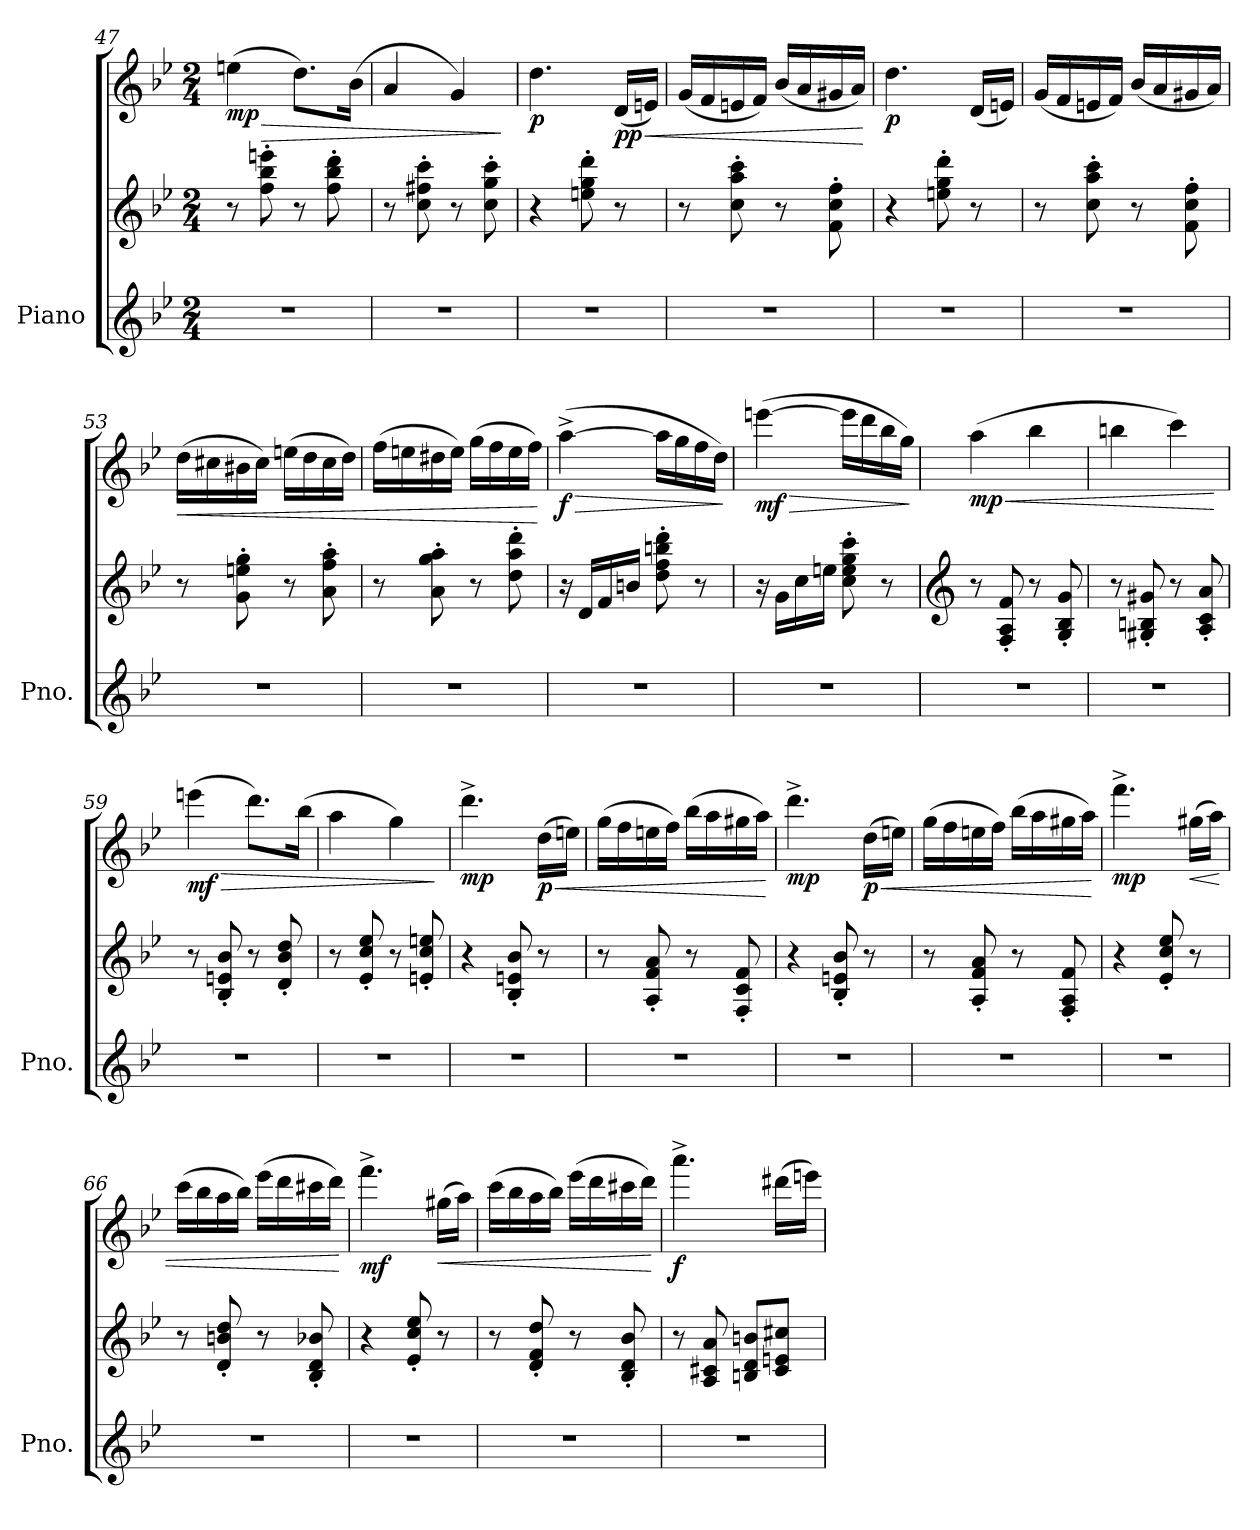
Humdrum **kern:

**kern	**kern	**kern	**dynam
*part1	*part1	*part1	*part1
*staff3	*staff2	*staff1	*staff1/2/3
*I"Piano	*	*	*
*I'Pno.	*	*	*
*clefG2	*clefG2	*clefG2	*
*k[b-e-]	*k[b-e-]	*k[b-e-]	*
*M2/4	*M2/4	*M2/4	*
=47	=47	=47	=47
!	!	!	!LO:HP:b
!	!	!	!LO:DY:n=1:b
2r	8r	(>4een\	> mp
.	8ff\' 8bb-\' 8eeen\'	.	.
.	8r	8.dd\L)	.
.	8ff\' 8bb-\' 8ddd\'	.	.
.	.	(>16b-\Jk	.
=48	=48	=48	=48
2r	8r	4a/	.
.	8cc\' 8ff#X\' 8ccc\'	.	.
.	8r	4g/)	.
.	8cc\' 8gg\' 8ccc\'	.	.
.	.	.	]
=49	=49	=49	=49
!	!	!	!LO:DY:b
2r	4r	4.dd\	p
.	8een\' 8gg\' 8ddd\'	.	.
!	!	!	!LO:HP:b
!	!	!	!LO:DY:n=1:b
.	8r	(<16d/LL	< pp
.	.	16en/JJ)	.
=50	=50	=50	=50
2r	8r	(<16g/LL	.
.	.	16f/	.
.	8cc\' 8aa\' 8ccc\'	16en/	.
.	.	16f/JJ)	.
.	8r	(<16b-/LL	.
.	.	16a/	.
.	8f\' 8cc\' 8ff\'	16g#X/	.
.	.	16a/JJ)	.
.	.	.	[
=51	=51	=51	=51
!	!	!	!LO:DY:b
2r	4r	4.dd\	p
.	8een\' 8gg\' 8ddd\'	.	.
.	8r	(<16d/LL	.
.	.	16en/JJ)	.
=52	=52	=52	=52
2r	8r	(<16g/LL	.
.	.	16f/	.
.	8cc\' 8aa\' 8ccc\'	16en/	.
.	.	16f/JJ)	.
.	8r	(<16b-/LL	.
.	.	16a/	.
.	8f\' 8cc\' 8ff\'	16g#X/	.
.	.	16a/JJ)	.
!!LO:LB:g=z
=53	=53	=53	=53
!	!	!	!LO:HP:b
2r	8r	(>16dd\LL	<
.	.	16cc#X\	.
.	8g\' 8een\' 8gg\'	16b#X\	.
.	.	16cc#\JJ)	.
.	8r	(>16een\LL	.
.	.	16dd\	.
.	8a\' 8ff\' 8aa\'	16cc#\	.
.	.	16dd\JJ)	.
=54	=54	=54	=54
2r	8r	(>16ff\LL	.
.	.	16een\	.
.	8a\' 8gg\' 8aa\'	16dd#X\	.
.	.	16ee\JJ)	.
.	8r	(>16gg\LL	.
.	.	16ff\	.
.	8dd\' 8aa\' 8ddd\'	16ee\	.
.	.	16ff\JJ)	.
.	.	.	[
=55	=55	=55	=55
!	!	!	!LO:HP:b
!	!	!	!LO:DY:n=1:b
2r	16r	(>[4aa^\	> f
.	16d/LL	.	.
.	16f/	.	.
.	16bn/JJ	.	.
.	8dd\' 8ff\' 8bbn\' 8ddd\'	16aa\LL]	.
.	.	16gg\	.
.	8r	16ff\	.
.	.	16dd\JJ)	.
.	.	.	]
=56	=56	=56	=56
!	!	!	!LO:HP:b
!	!	!	!LO:DY:n=1:b
2r	16r	(>[4eeen\	> mf
.	16g\LL	.	.
.	16cc\	.	.
.	16een\JJ	.	.
.	8cc\' 8ee\' 8gg\' 8ccc\'	16eee\LL]	.
.	.	16ddd\	.
.	8r	16bb-\	.
.	.	16gg\JJ)	.
.	.	.	]
=57	=57	=57	=57
*	*clefG2	*	*
!	!	!	!LO:HP:b
!	!	!	!LO:DY:n=1:b
2r	8r	(>4aa\	< mp
.	8F/' 8A/' 8f/'	.	.
.	8r	4bb-\	.
.	8G/' 8B-/' 8g/'	.	.
=58	=58	=58	=58
2r	8r	4bbn\	.
.	8G#X/' 8Bn/' 8g#X/'	.	.
.	8r	4ccc\)	.
.	8A/' 8c/' 8a/'	.	.
.	.	.	[
=59	=59	=59	=59
!	!	!	!LO:HP:b
!	!	!	!LO:DY:n=1:b
2r	8r	(>4eeen\	> mf
.	8B-/' 8en/' 8b-/'	.	.
.	8r	8.ddd\L)	.
.	8d/' 8b-/' 8dd/'	.	.
.	.	(>16bb-\Jk	.
=60	=60	=60	=60
2r	8r	4aa\	.
.	8e-/' 8cc/' 8ee-/'	.	.
.	8r	4gg\)	.
.	8en/' 8cc/' 8een/'	.	.
.	.	.	]
!!LO:LB:g=z
=61	=61	=61	=61
!	!	!	!LO:DY:b
2r	4r	4.ddd^\	mp
.	8B-/' 8en/' 8b-/'	.	.
!	!	!	!LO:HP:b
!	!	!	!LO:DY:n=1:b
.	8r	(>16dd\LL	< p
.	.	16een\JJ)	.
=62	=62	=62	=62
2r	8r	(>16gg\LL	.
.	.	16ff\	.
.	8A/' 8f/' 8a/'	16een\	.
.	.	16ff\JJ)	.
.	8r	(>16bb-\LL	.
.	.	16aa\	.
.	8F/' 8c/' 8f/'	16gg#X\	.
.	.	16aa\JJ)	.
.	.	.	[
=63	=63	=63	=63
!	!	!	!LO:DY:b
2r	4r	4.ddd^\	mp
.	8B-/' 8en/' 8b-/'	.	.
!	!	!	!LO:HP:b
!	!	!	!LO:DY:n=1:b
.	8r	(>16dd\LL	< p
.	.	16een\JJ)	.
=64	=64	=64	=64
2r	8r	(>16gg\LL	.
.	.	16ff\	.
.	8A/' 8f/' 8a/'	16een\	.
.	.	16ff\JJ)	.
.	8r	(>16bb-\LL	.
.	.	16aa\	.
.	8F/' 8A/' 8f/'	16gg#X\	.
.	.	16aa\JJ)	.
.	.	.	[
=65	=65	=65	=65
!	!	!	!LO:DY:b
2r	4r	4.fff^\	mp
.	8e-/' 8cc/' 8ee-/'	.	.
!	!	!	!LO:HP:b
.	8r	(>16gg#X\LL	<
.	.	16aa\JJ)	.
=66	=66	=66	=66
2r	8r	(>16ccc\LL	.
.	.	16bb-\	.
.	8d/' 8bn/' 8dd/'	16aa\	.
.	.	16bb-\JJ)	.
.	8r	(>16eee-\LL	.
.	.	16ddd\	.
.	8B-/' 8d/' 8b-X/'	16ccc#X\	.
.	.	16ddd\JJ)	.
.	.	.	[
=67	=67	=67	=67
!	!	!	!LO:DY:b
2r	4r	4.fff^\	mf
.	8e-/' 8cc/' 8ee-/'	.	.
!	!	!	!LO:HP:b
.	8r	(>16gg#X\LL	<
.	.	16aa\JJ)	.
!!LO:LB:g=z
=68	=68	=68	=68
2r	8r	(>16ccc\LL	.
.	.	16bb-\	.
.	8d/' 8f/' 8dd/'	16aa\	.
.	.	16bb-\JJ)	.
.	8r	(>16eee-\LL	.
.	.	16ddd\	.
.	8B-/' 8d/' 8b-/'	16ccc#X\	.
.	.	16ddd\JJ)	.
.	.	.	[
=69	=69	=69	=69
!	!	!	!LO:DY:b
2r	8r	4.aaa^\	f
.	8A/ 8c#X/ 8a/	.	.
.	8Bn/ 8d/ 8bn/L	.	.
.	8c#/ 8en/ 8cc#X/J	(>16ddd#X\LL	.
.	.	16eeen\JJ)	.
=	=	=	=
*-	*-	*-	*-
